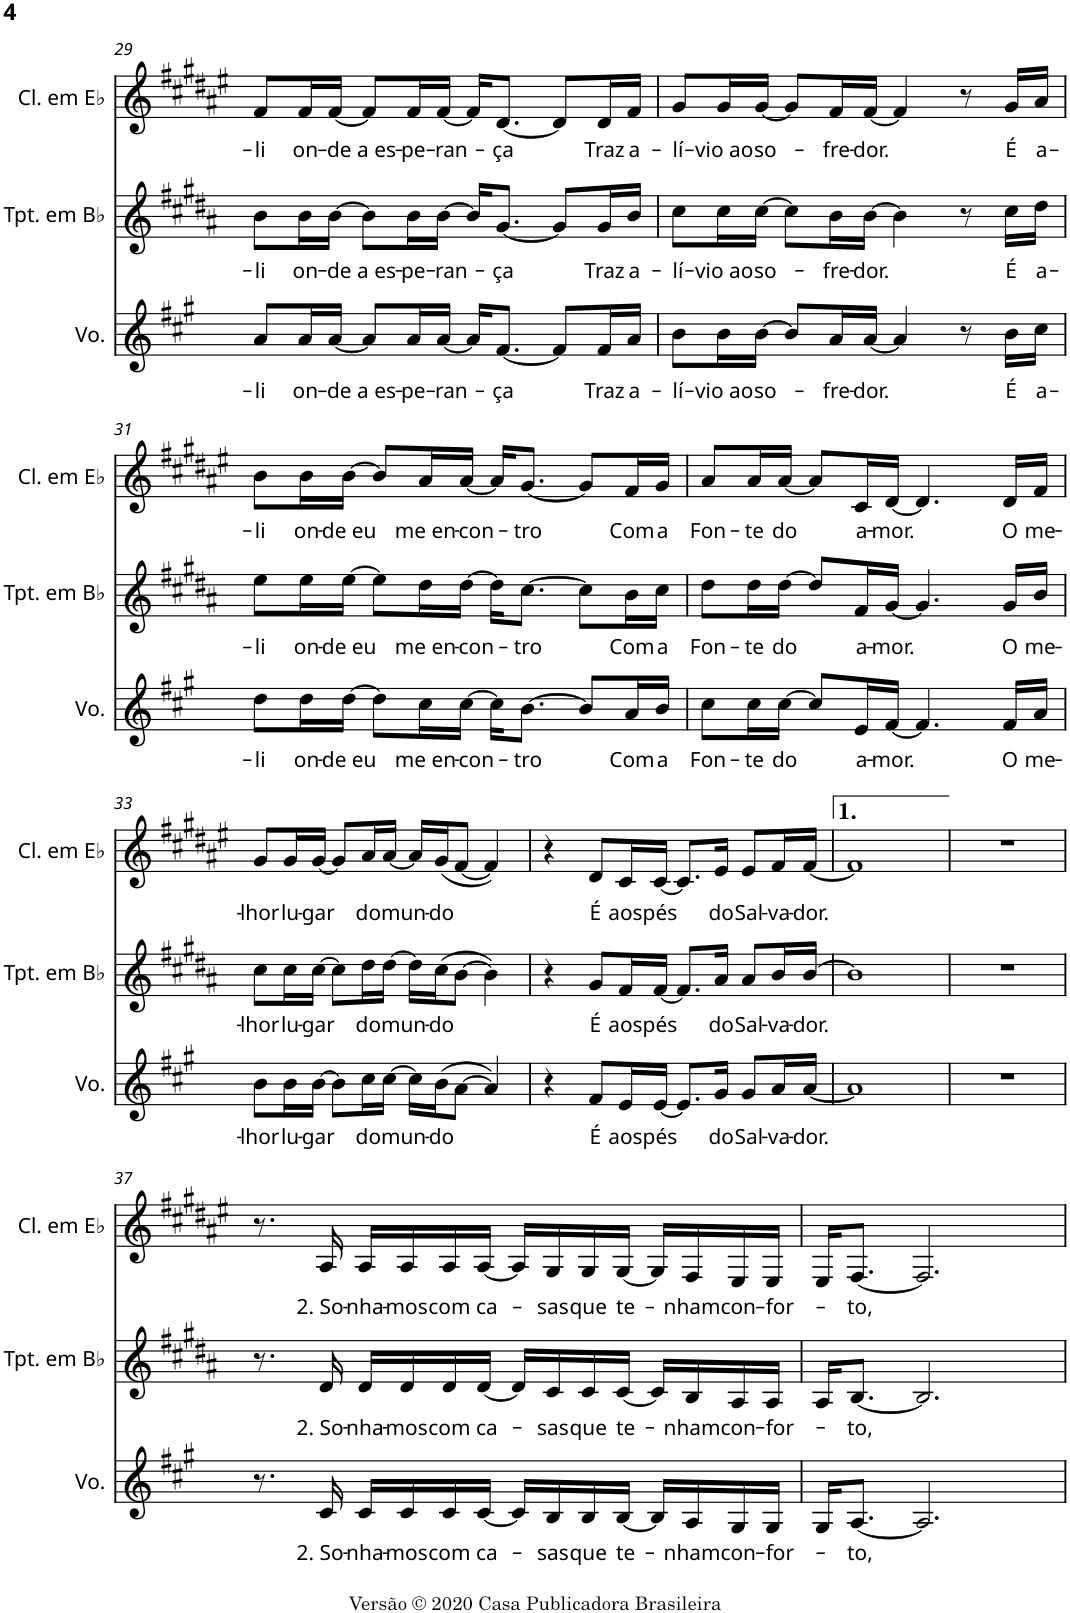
**kern	**text	**kern	**text	**kern	**text
*part3	*part3	*part2	*part2	*part1	*part1
*staff3	*staff3	*staff2	*staff2	*staff1	*staff1
*I"Voz	*	*I"Trompete em Bb	*	*I"Clarinete em Eb	*
*I'Vo.	*	*I'Tpt. em Bb	*	*I'Cl. em Eb	*
!!LO:PB:g=z
*clefG2	*	*clefG2	*	*clefG2	*
*	*	*Trd1c2	*	*Trd-2c-3	*
*k[f#c#g#]	*	*k[f#c#g#d#a#]	*	*k[f#c#g#d#a#e#]	*
*M4/4	*	*M4/4	*	*M4/4	*
=29	=29	=29	=29	=29	=29
!	!LO:LY:b	!	!LO:LY:b	!	!LO:LY:b
8a/L	-li	8b\L	-li	8f#/L	-li
!	!LO:LY:b	!	!LO:LY:b	!	!LO:LY:b
16a/L	on-	16b\L	on-	16f#/L	on-
!	!LO:LY:b	!	!LO:LY:b	!	!LO:LY:b
[16a/JJ	-de a es-	[16b\JJ	-de a es-	[16f#/JJ	-de a es-
8a/L]	.	8b\L]	.	8f#/L]	.
!	!LO:LY:b	!	!LO:LY:b	!	!LO:LY:b
16a/L	-pe-	16b\L	-pe-	16f#/L	-pe-
!	!LO:LY:b	!	!LO:LY:b	!	!LO:LY:b
[16a/JJ	-ran-	[16b\JJ	-ran-	[16f#/JJ	-ran-
16a/KL]	.	16b/KL]	.	16f#/KL]	.
!	!LO:LY:b	!	!LO:LY:b	!	!LO:LY:b
[8.f#/J	-ça	[8.g#/J	-ça	[8.d#/J	-ça
8f#/L]	.	8g#/L]	.	8d#/L]	.
!	!LO:LY:b	!	!LO:LY:b	!	!LO:LY:b
16f#/L	Traz	16g#/L	Traz	16d#/L	Traz
!	!LO:LY:b	!	!LO:LY:b	!	!LO:LY:b
16a/JJ	a-	16b/JJ	a-	16f#/JJ	a-
=30	=30	=30	=30	=30	=30
!	!LO:LY:b	!	!LO:LY:b	!	!LO:LY:b
8b\L	-lí-	8cc#\L	-lí-	8g#/L	-lí-
!	!LO:LY:b	!	!LO:LY:b	!	!LO:LY:b
16b\L	-vio ao	16cc#\L	-vio ao	16g#/L	-vio ao
!	!LO:LY:b	!	!LO:LY:b	!	!LO:LY:b
[16b\JJ	so-	[16cc#\JJ	so-	[16g#/JJ	so-
8b/L]	.	8cc#\L]	.	8g#/L]	.
!	!LO:LY:b	!	!LO:LY:b	!	!LO:LY:b
16a/L	-fre-	16b\L	-fre-	16f#/L	-fre-
!	!LO:LY:b	!	!LO:LY:b	!	!LO:LY:b
[16a/JJ	-dor.	[16b\JJ	-dor.	[16f#/JJ	-dor.
4a/]	.	4b\]	.	4f#/]	.
8r	.	8r	.	8r	.
!	!LO:LY:b	!	!LO:LY:b	!	!LO:LY:b
16b\LL	É	16cc#\LL	É	16g#/LL	É
!	!LO:LY:b	!	!LO:LY:b	!	!LO:LY:b
16cc#\JJ	a-	16dd#\JJ	a-	16a#/JJ	a-
!!LO:LB:g=z
=31	=31	=31	=31	=31	=31
!	!LO:LY:b	!	!LO:LY:b	!	!LO:LY:b
8dd\L	-li	8ee\L	-li	8b\L	-li
!	!LO:LY:b	!	!LO:LY:b	!	!LO:LY:b
16dd\L	on-	16ee\L	on-	16b\L	on-
!	!LO:LY:b	!	!LO:LY:b	!	!LO:LY:b
[16dd\JJ	-de eu	[16ee\JJ	-de eu	[16b\JJ	-de eu
8dd\L]	.	8ee\L]	.	8b/L]	.
!	!LO:LY:b	!	!LO:LY:b	!	!LO:LY:b
16cc#\L	me en-	16dd#\L	me en-	16a#/L	me en-
!	!LO:LY:b	!	!LO:LY:b	!	!LO:LY:b
[16cc#\JJ	-con-	[16dd#\JJ	-con-	[16a#/JJ	-con-
16cc#\KL]	.	16dd#\KL]	.	16a#/KL]	.
!	!LO:LY:b	!	!LO:LY:b	!	!LO:LY:b
[8.b\J	-tro	[8.cc#\J	-tro	[8.g#/J	-tro
8b/L]	.	8cc#\L]	.	8g#/L]	.
!	!LO:LY:b	!	!LO:LY:b	!	!LO:LY:b
16a/L	Com	16b\L	Com	16f#/L	Com
!	!LO:LY:b	!	!LO:LY:b	!	!LO:LY:b
16b/JJ	a	16cc#\JJ	a	16g#/JJ	a
=32	=32	=32	=32	=32	=32
!	!LO:LY:b	!	!LO:LY:b	!	!LO:LY:b
8cc#\L	Fon-	8dd#\L	Fon-	8a#/L	Fon-
!	!LO:LY:b	!	!LO:LY:b	!	!LO:LY:b
16cc#\L	-te	16dd#\L	-te	16a#/L	-te
!	!LO:LY:b	!	!LO:LY:b	!	!LO:LY:b
[16cc#\JJ	do	[16dd#\JJ	do	[16a#/JJ	do
8cc#/L]	.	8dd#/L]	.	8a#/L]	.
!	!LO:LY:b	!	!LO:LY:b	!	!LO:LY:b
16e/L	a-	16f#/L	a-	16c#/L	a-
!	!LO:LY:b	!	!LO:LY:b	!	!LO:LY:b
[16f#/JJ	-mor.	[16g#/JJ	-mor.	[16d#/JJ	-mor.
4.f#/]	.	4.g#/]	.	4.d#/]	.
!	!LO:LY:b	!	!LO:LY:b	!	!LO:LY:b
16f#/LL	O	16g#/LL	O	16d#/LL	O
!	!LO:LY:b	!	!LO:LY:b	!	!LO:LY:b
16a/JJ	me-	16b/JJ	me-	16f#/JJ	me-
!!LO:LB:g=z
=33	=33	=33	=33	=33	=33
!	!LO:LY:b	!	!LO:LY:b	!	!LO:LY:b
8b\L	-lhor	8cc#\L	-lhor	8g#/L	-lhor
!	!LO:LY:b	!	!LO:LY:b	!	!LO:LY:b
16b\L	lu-	16cc#\L	lu-	16g#/L	lu-
!	!LO:LY:b	!	!LO:LY:b	!	!LO:LY:b
[16b\JJ	-gar	[16cc#\JJ	-gar	[16g#/JJ	-gar
8b\L]	.	8cc#\L]	.	8g#/L]	.
!	!LO:LY:b	!	!LO:LY:b	!	!LO:LY:b
16cc#\L	do	16dd#\L	do	16a#/L	do
!	!LO:LY:b	!	!LO:LY:b	!	!LO:LY:b
[16cc#\JJ	mun-	[16dd#\JJ	mun-	[16a#/JJ	mun-
16cc#\LL]	.	16dd#\LL]	.	16a#/LL]	.
!	!LO:LY:b	!	!LO:LY:b	!	!LO:LY:b
(16b\J	-do	(16cc#\J	-do	(16g#/J	-do
[8a\J	.	[8b\J	.	[8f#/J	.
4a/])	.	4b\])	.	4f#/])	.
=34	=34	=34	=34	=34	=34
4r	.	4r	.	4r	.
!	!LO:LY:b	!	!LO:LY:b	!	!LO:LY:b
8f#/L	É	8g#/L	É	8d#/L	É
!	!LO:LY:b	!	!LO:LY:b	!	!LO:LY:b
16e/L	aos	16f#/L	aos	16c#/L	aos
!	!LO:LY:b	!	!LO:LY:b	!	!LO:LY:b
[16e/JJ	pés	[16f#/JJ	pés	[16c#/JJ	pés
8.e/L]	.	8.f#/L]	.	8.c#/L]	.
!	!LO:LY:b	!	!LO:LY:b	!	!LO:LY:b
16g#/Jk	do	16a#/Jk	do	16e#/Jk	do
!	!LO:LY:b	!	!LO:LY:b	!	!LO:LY:b
8g#/L	Sal-	8a#/L	Sal-	8e#/L	Sal-
!	!LO:LY:b	!	!LO:LY:b	!	!LO:LY:b
16a/L	-va-	16b/L	-va-	16f#/L	-va-
!	!LO:LY:b	!	!LO:LY:b	!	!LO:LY:b
[16a/JJ	-dor.	[16b/JJ	-dor.	[16f#/JJ	-dor.
=35	=35	=35	=35	=35	=35
1a]	.	1b]	.	1f#]	.
=36	=36	=36	=36	=36	=36
1r	.	1r	.	1r	.
!!LO:LB:g=z
=37	=37	=37	=37	=37	=37
8.r	.	8.r	.	8.r	.
!	!LO:LY:b	!	!LO:LY:b	!	!LO:LY:b
16c#/	2. So-	16d#/	2. So-	16A#/	2. So-
!	!LO:LY:b	!	!LO:LY:b	!	!LO:LY:b
16c#/LL	-nha-	16d#/LL	-nha-	16A#/LL	-nha-
!	!LO:LY:b	!	!LO:LY:b	!	!LO:LY:b
16c#/	-mos	16d#/	-mos	16A#/	-mos
!	!LO:LY:b	!	!LO:LY:b	!	!LO:LY:b
16c#/	com	16d#/	com	16A#/	com
!	!LO:LY:b	!	!LO:LY:b	!	!LO:LY:b
[16c#/JJ	ca-	[16d#/JJ	ca-	[16A#/JJ	ca-
16c#/LL]	.	16d#/LL]	.	16A#/LL]	.
!	!LO:LY:b	!	!LO:LY:b	!	!LO:LY:b
16B/	-sas	16c#/	-sas	16G#/	-sas
!	!LO:LY:b	!	!LO:LY:b	!	!LO:LY:b
16B/	que	16c#/	que	16G#/	que
!	!LO:LY:b	!	!LO:LY:b	!	!LO:LY:b
[16B/JJ	te-	[16c#/JJ	te-	[16G#/JJ	te-
16B/LL]	.	16c#/LL]	.	16G#/LL]	.
!	!LO:LY:b	!	!LO:LY:b	!	!LO:LY:b
16A/	-nham	16B/	-nham	16F#/	-nham
!	!LO:LY:b	!	!LO:LY:b	!	!LO:LY:b
16G#/	con-	16A#/	con-	16E#/	con-
!	!LO:LY:b	!	!LO:LY:b	!	!LO:LY:b
16G#/JJ	-for-	16A#/JJ	-for-	16E#/JJ	-for-
=38	=38	=38	=38	=38	=38
16G#/KL	.	16A#/KL	.	16E#/KL	.
!	!LO:LY:b	!	!LO:LY:b	!	!LO:LY:b
[8.A/J	-to,	[8.B/J	-to,	[8.F#/J	-to,
2.A/]	.	2.B/]	.	2.F#/]	.
=	=	=	=	=	=
*-	*-	*-	*-	*-	*-
